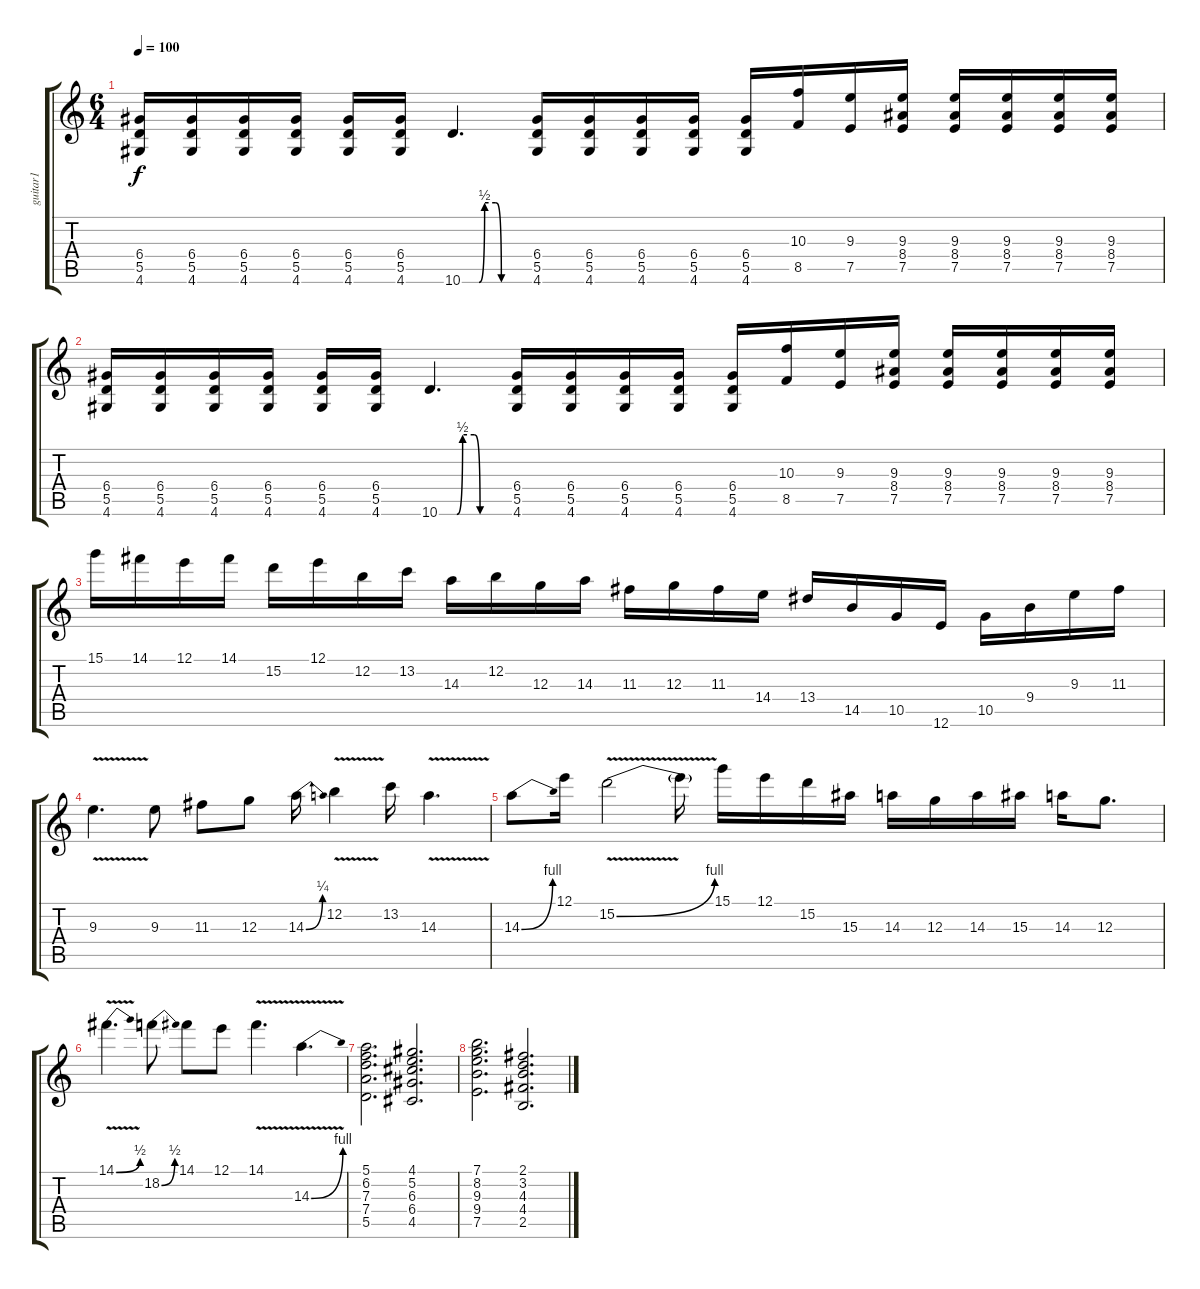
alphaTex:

\track ("guitar1 " "guitar1 ") {instrument distortionguitar}
\staff {score tabs}
\tuning (E4 B3 G3 D3 A2 E2) {hide}
\ts (6 4)
\tempo 100
\clef g2
\ks c
(6.4 5.5 4.6).16{dy f instrument distortionguitar} (6.4 5.5 4.6).16 (6.4 5.5 4.6).16 (6.4 5.5 4.6).16 (6.4 5.5 4.6).16 (6.4 5.5 4.6).16 10.6{be (custom 0 0 15 0 20 2 30 2 35 0 60 0)}.4{d} (6.4 5.5 4.6).16 (6.4 5.5 4.6).16 (6.4 5.5 4.6).16 (6.4 5.5 4.6).16 (6.4 5.5 4.6).16 (10.3 8.5).16 (9.3 7.5).16 (9.3 8.4 7.5).16 (9.3 8.4 7.5).16 (9.3 8.4 7.5).16 (9.3 8.4 7.5).16 (9.3 8.4 7.5).16 |
(6.4 5.5 4.6).16{instrument distortionguitar} (6.4 5.5 4.6).16 (6.4 5.5 4.6).16 (6.4 5.5 4.6).16 (6.4 5.5 4.6).16 (6.4 5.5 4.6).16 10.6{be (custom 0 0 15 0 20 2 30 2 35 0 60 0)}.4{d} (6.4 5.5 4.6).16 (6.4 5.5 4.6).16 (6.4 5.5 4.6).16 (6.4 5.5 4.6).16 (6.4 5.5 4.6).16 (10.3 8.5).16 (9.3 7.5).16 (9.3 8.4 7.5).16 (9.3 8.4 7.5).16 (9.3 8.4 7.5).16 (9.3 8.4 7.5).16 (9.3 8.4 7.5).16 |
15.1.16 14.1.16 12.1.16 14.1.16 15.2.16 12.1.16 12.2.16 13.2.16 14.3.16 12.2.16 12.3.16 14.3.16 11.3.16 12.3.16 11.3.16 14.4.16 13.4.16 14.5.16 10.5.16 12.6.16 10.5.16 9.4.16 9.3.16 11.3.16 |
9.3{v}.4{d} 9.3.8 11.3.8 12.3.8 14.3{be (bend 0 0 60 1)}.16 12.2{v}.4 13.2.16 14.3{v}.4{d} |
14.3{be (bend 0 0 60 4)}.8 12.1.16 15.2{be (bend 0 0 60 4) v}.2 15.2{t}.16 15.1.16 12.1.16 15.2.16 15.3.16 14.3.16 12.3.16 14.3.16 15.3.16 14.3.16 12.3.8{d} |
14.1{be (bend 0 0 60 2) v}.4{d} 18.2{be (bend 0 0 60 2)}.8 14.1.8 12.1.8 14.1{v}.4{d} 14.3{be (bend 0 0 60 4) v}.4{d} |
(5.1 6.2 7.3 7.4 5.5).2{d} (4.1 5.2 6.3 6.4 4.5).2{d} |
(7.1 8.2 9.3 9.4 7.5).2{d} (2.1 3.2 4.3 4.4 2.5).2{d}
